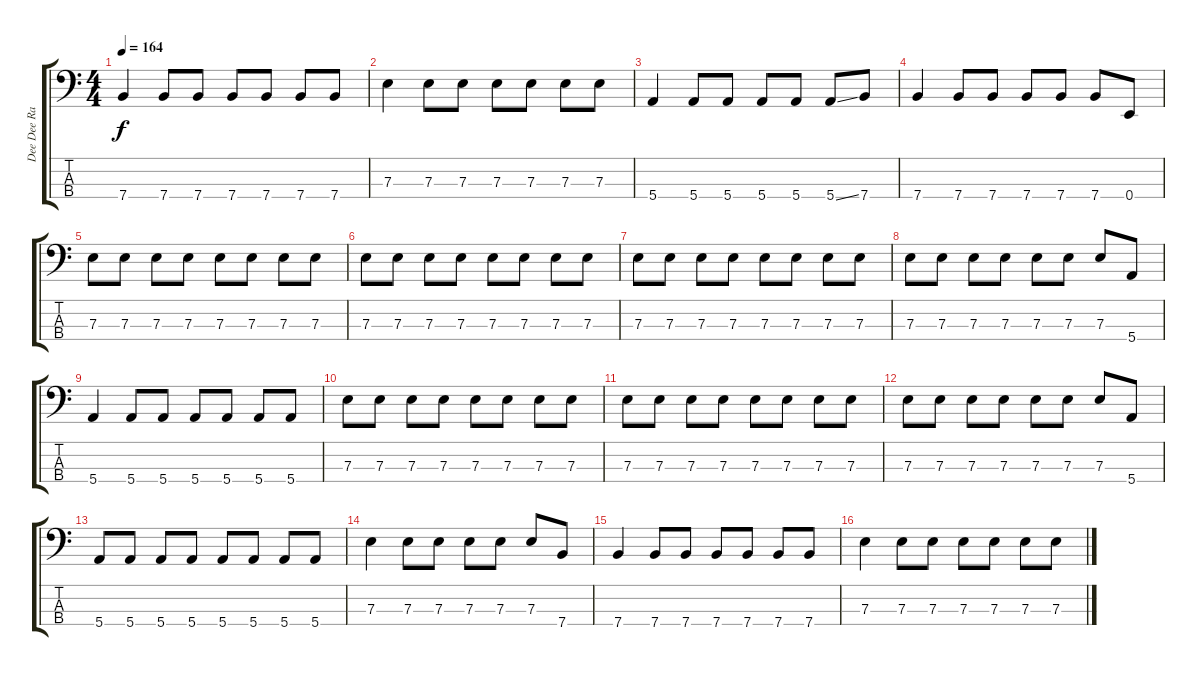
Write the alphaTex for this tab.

\track ("Dee Dee Ramone (Bass)" "Dee Dee Ra") {instrument electricbassfinger}
\staff {score tabs}
\tuning (G2 D2 A1 E1) {hide}
\ts (4 4)
\tempo 164
\clef f4
\ks c
7.4.4{dy f} 7.4.8 7.4.8 7.4.8 7.4.8 7.4.8 7.4.8 |
7.3.4 7.3.8 7.3.8 7.3.8 7.3.8 7.3.8 7.3.8 |
5.4.4 5.4.8 5.4.8 5.4.8 5.4.8 5.4{ss}.8 7.4.8 |
7.4.4 7.4.8 7.4.8 7.4.8 7.4.8 7.4.8 0.4.8 |
7.3.8 7.3.8 7.3.8 7.3.8 7.3.8 7.3.8 7.3.8 7.3.8 |
7.3.8 7.3.8 7.3.8 7.3.8 7.3.8 7.3.8 7.3.8 7.3.8 |
7.3.8 7.3.8 7.3.8 7.3.8 7.3.8 7.3.8 7.3.8 7.3.8 |
7.3.8 7.3.8 7.3.8 7.3.8 7.3.8 7.3.8 7.3.8 5.4.8 |
5.4.4 5.4.8 5.4.8 5.4.8 5.4.8 5.4.8 5.4.8 |
7.3.8 7.3.8 7.3.8 7.3.8 7.3.8 7.3.8 7.3.8 7.3.8 |
7.3.8 7.3.8 7.3.8 7.3.8 7.3.8 7.3.8 7.3.8 7.3.8 |
7.3.8 7.3.8 7.3.8 7.3.8 7.3.8 7.3.8 7.3.8 5.4.8 |
5.4.8 5.4.8 5.4.8 5.4.8 5.4.8 5.4.8 5.4.8 5.4.8 |
7.3.4 7.3.8 7.3.8 7.3.8 7.3.8 7.3.8 7.4.8 |
7.4.4 7.4.8 7.4.8 7.4.8 7.4.8 7.4.8 7.4.8 |
7.3.4 7.3.8 7.3.8 7.3.8 7.3.8 7.3.8 7.3.8
